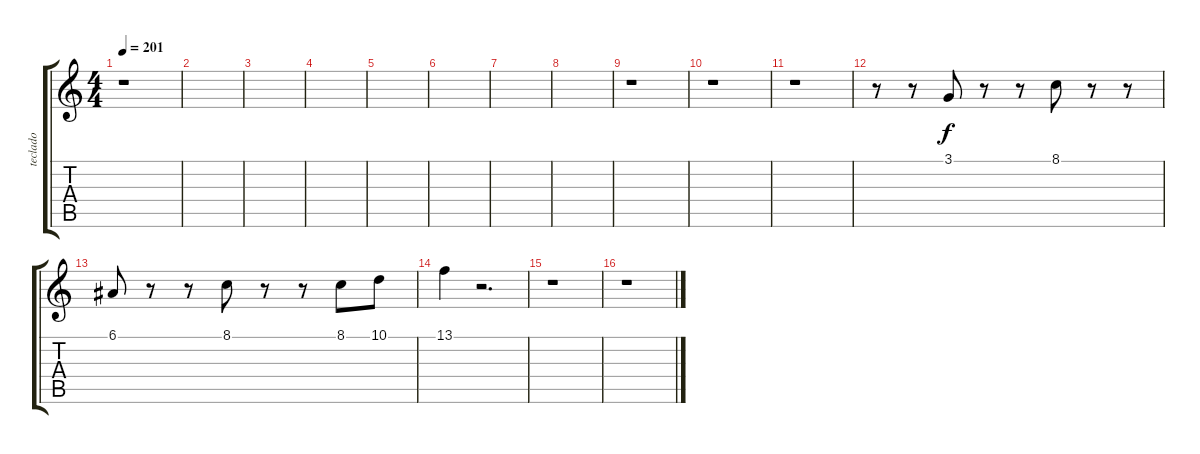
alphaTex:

\track ("teclado" "teclado") {instrument drawbarorgan}
\staff {score tabs}
\tuning (E4 B3 G3 D3 A2 E2) {hide}
\ts (4 4)
\tempo 201
\clef g2
\ks c
r.1{dy f} |
|
|
|
|
|
|
|
r.1 |
r.1 |
r.1 |
r.8 r.8 3.1.8 r.8 r.8 8.1.8 r.8 r.8 |
6.1.8 r.8 r.8 8.1.8 r.8 r.8 8.1.8 10.1.8 |
13.1.4 r.2{d} |
r.1 |
r.1
